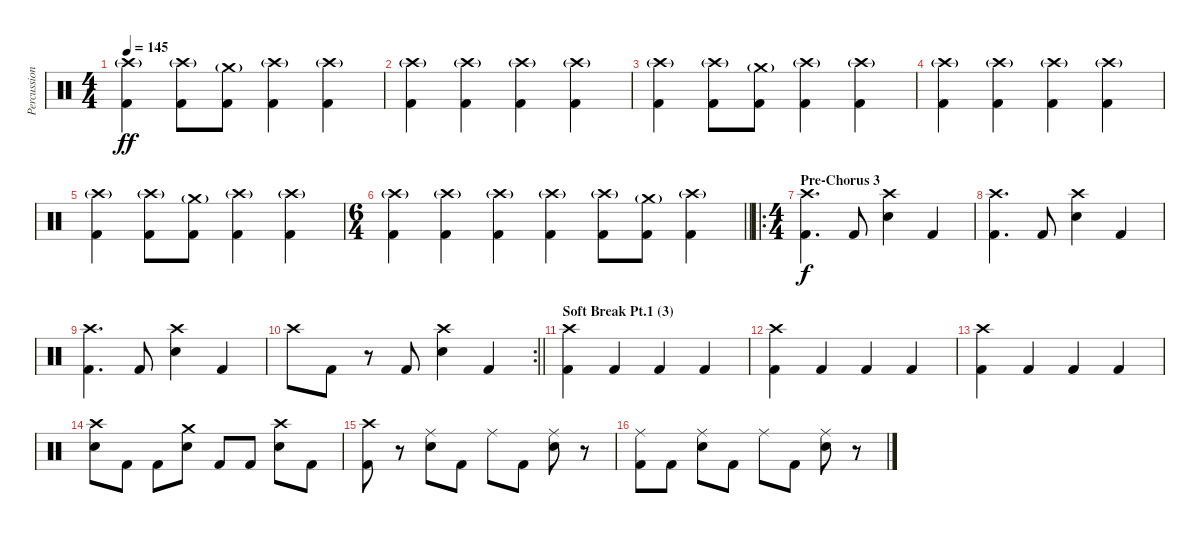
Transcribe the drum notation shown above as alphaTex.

\track ("Percussion" "Percussion") {instrument percussion}
\staff {score}
\articulation defaults
\ts (4 4)
\tempo 145
\clef neutral
\ks c
("Crash high (hit)"{g} "Kick (hit) 2").4{dy ff} ("Crash high (hit)"{g} "Kick (hit) 2").8 ("Crash medium (hit)"{g} "Kick (hit) 2").8 ("Crash high (hit)"{g} "Kick (hit) 2").4 ("Crash high (hit)"{g} "Kick (hit) 2").4 |
("Crash high (hit)"{g} "Kick (hit) 2").4 ("Crash high (hit)"{g} "Kick (hit) 2").4 ("Crash high (hit)"{g} "Kick (hit) 2").4 ("Crash high (hit)"{g} "Kick (hit) 2").4 |
("Crash high (hit)"{g} "Kick (hit) 2").4 ("Crash high (hit)"{g} "Kick (hit) 2").8 ("Crash medium (hit)"{g} "Kick (hit) 2").8 ("Crash high (hit)"{g} "Kick (hit) 2").4 ("Crash high (hit)"{g} "Kick (hit) 2").4 |
("Crash high (hit)"{g} "Kick (hit) 2").4 ("Crash high (hit)"{g} "Kick (hit) 2").4 ("Crash high (hit)"{g} "Kick (hit) 2").4 ("Crash high (hit)"{g} "Kick (hit) 2").4 |
("Crash high (hit)"{g} "Kick (hit) 2").4 ("Crash high (hit)"{g} "Kick (hit) 2").8 ("Crash medium (hit)"{g} "Kick (hit) 2").8 ("Crash high (hit)"{g} "Kick (hit) 2").4 ("Crash high (hit)"{g} "Kick (hit) 2").4 |
\ts (6 4)
\barLineRight lightlight
("Crash high (hit)"{g} "Kick (hit) 2").4 ("Crash high (hit)"{g} "Kick (hit) 2").4 ("Crash high (hit)"{g} "Kick (hit) 2").4 ("Crash high (hit)"{g} "Kick (hit) 2").4 ("Crash high (hit)"{g} "Kick (hit) 2").8 ("Crash medium (hit)"{g} "Kick (hit) 2").8 ("Crash high (hit)"{g} "Kick (hit) 2").4 |
\ro
\ts (4 4)
\section ("" "Pre-Chorus 3")
("Crash high (hit)" "Kick (hit) 2").4{d dy f} "Kick (hit) 2".8 ("Crash high (hit)" "Snare (hit) 2").4 "Kick (hit) 2".4 |
("Crash high (hit)" "Kick (hit) 2").4{d} "Kick (hit) 2".8 ("Crash high (hit)" "Snare (hit) 2").4 "Kick (hit) 2".4 |
("Crash high (hit)" "Kick (hit) 2").4{d} "Kick (hit) 2".8 ("Crash high (hit)" "Snare (hit) 2").4 "Kick (hit) 2".4 |
\rc 2
\barLineRight lightlight "Crash high (hit)".8 "Kick (hit) 2".8
r.8 "Kick (hit) 2".8 ("Crash high (hit)" "Snare (hit) 2").4 "Kick (hit) 2".4 |
\section ("" "Soft Break Pt.1 (3)")
("Crash high (hit)" "Kick (hit) 2").4 "Kick (hit) 2".4 "Kick (hit) 2".4 "Kick (hit) 2".4 |
("Crash high (hit)" "Kick (hit) 2").4 "Kick (hit) 2".4 "Kick (hit) 2".4 "Kick (hit) 2".4 |
("Crash high (hit)" "Kick (hit) 2").4 "Kick (hit) 2".4 "Kick (hit) 2".4 "Kick (hit) 2".4 |
("Crash high (hit)" "Snare (hit) 2").8 "Kick (hit) 2".8 "Kick (hit) 2".8 ("Crash medium (hit)" "Snare (hit) 2").8 "Kick (hit) 2".8 "Kick (hit) 2".8 ("Crash high (hit)" "Snare (hit) 2").8 "Kick (hit) 2".8 |
("Crash high (hit)" "Kick (hit) 2").8 r.8 ("Ride (middle)" "Snare (hit) 2").8 "Kick (hit) 2".8 "Ride (middle)".8 "Kick (hit) 2".8 ("Ride (middle)" "Snare (hit) 2").8 r.8 |
("Ride (middle)" "Kick (hit) 2").8 "Kick (hit) 2".8 ("Ride (middle)" "Snare (hit) 2").8 "Kick (hit) 2".8 "Ride (middle)".8 "Kick (hit) 2".8 ("Ride (middle)" "Snare (hit) 2").8 r.8
